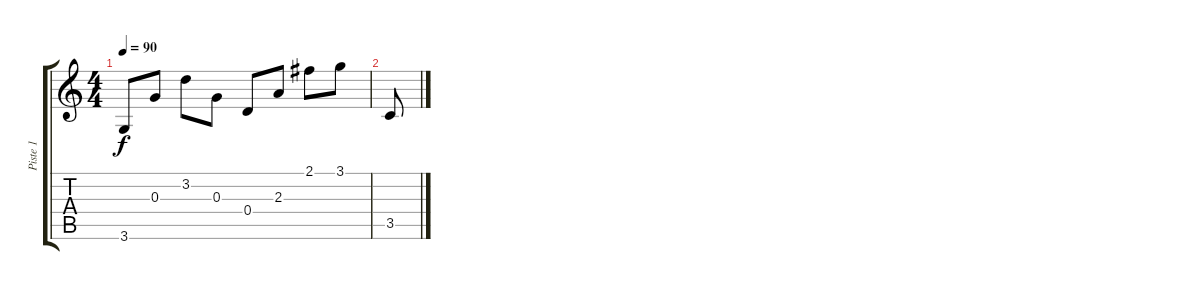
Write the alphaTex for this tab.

\track ("Piste 1" "Piste 1") {instrument acousticguitarsteel}
\staff {score tabs}
\tuning (E4 B3 G3 D3 A2 E2) {hide}
\ts (4 4)
\tempo 90
\clef g2
\ks c
3.6.8{dy f} 0.3.8 3.2.8 0.3.8 0.4.8 2.3.8 2.1.8 3.1.8 |
3.5.8
